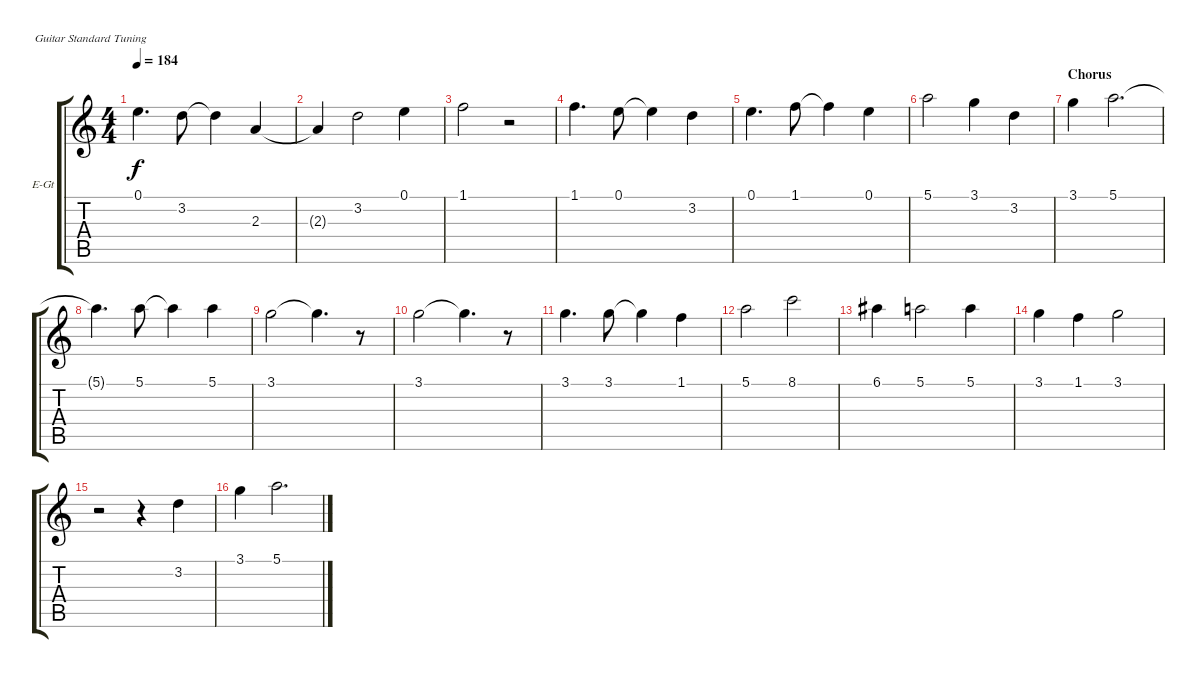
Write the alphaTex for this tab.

\defaultSystemsLayout 4
\bracketExtendMode groupsimilarinstruments
\firstSystemTrackNameOrientation horizontal
\otherSystemsTrackNameOrientation horizontal
\track ("M.Shadows (Voice)" "E-Gt") {instrument electricguitarclean}
\staff {score tabs}
\tuning (E4 B3 G3 D3 A2 E2)
\ts (4 4)
\tempo 184
\clef g2
\ks c
0.1.4{d dy f} 3.2.8 3.2{t}.4 2.3.4 |
2.3{t}.4 3.2.2 0.1.4 |
1.1.2 r.2 |
1.1.4{d} 0.1.8 0.1{t}.4 3.2.4 |
0.1.4{d} 1.1.8 1.1{t}.4 0.1.4 |
5.1.2 3.1.4 3.2.4 |
\section ("" "Chorus")
3.1.4 5.1.2{d} |
5.1{t}.4{d} 5.1.8 5.1{t}.4 5.1.4 |
3.1.2 3.1{t}.4{d} r.8 |
3.1.2 3.1{t}.4{d} r.8 |
3.1.4{d} 3.1.8 3.1{t}.4 1.1.4 |
5.1.2 8.1.2 |
6.1.4 5.1.2 5.1.4 |
3.1.4 1.1.4 3.1.2 |
r.2 r.4 3.2.4 |
3.1.4 5.1.2{d}
